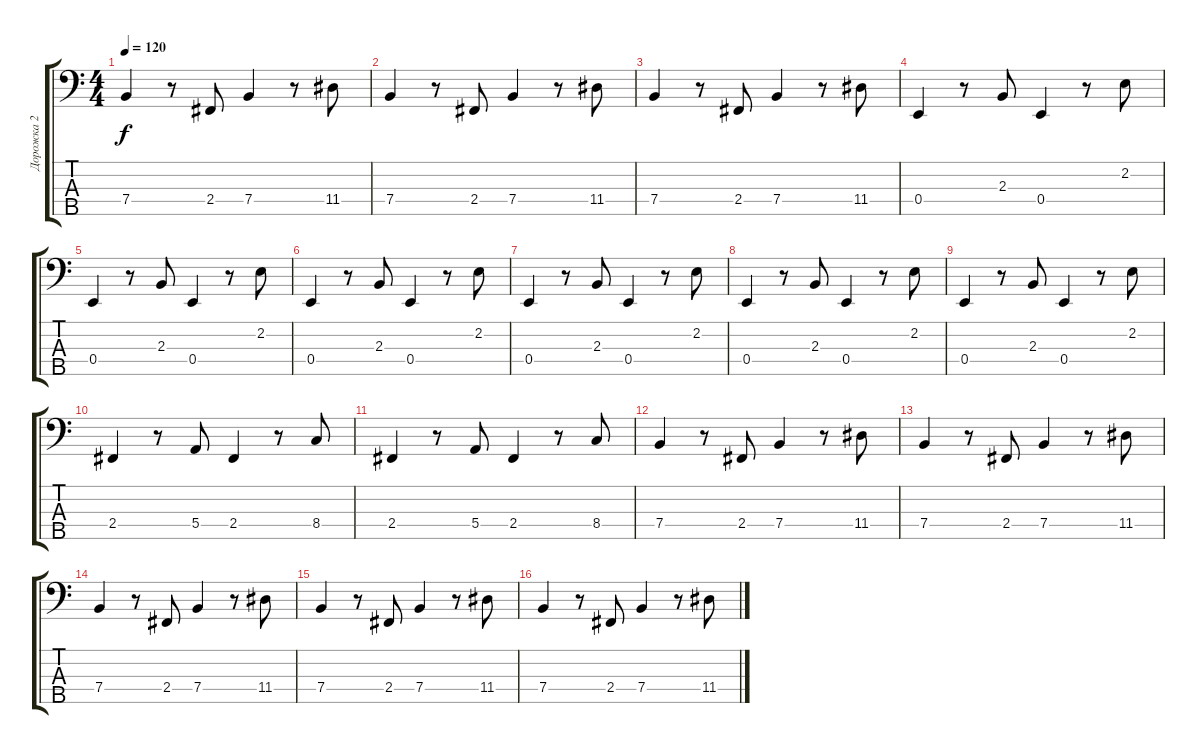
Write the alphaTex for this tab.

\track ("Дорожка 2" "Дорожка 2") {instrument electricbassfinger}
\staff {score tabs}
\tuning (G2 D2 A1 E1 B0) {hide}
\ts (4 4)
\tempo 120
\clef f4
\ks c
7.4.4{dy f} r.8 2.4.8 7.4.4 r.8 11.4.8 |
7.4.4 r.8 2.4.8 7.4.4 r.8 11.4.8 |
7.4.4 r.8 2.4.8 7.4.4 r.8 11.4.8 |
0.4.4 r.8 2.3.8 0.4.4 r.8 2.2.8 |
0.4.4 r.8 2.3.8 0.4.4 r.8 2.2.8 |
0.4.4 r.8 2.3.8 0.4.4 r.8 2.2.8 |
0.4.4 r.8 2.3.8 0.4.4 r.8 2.2.8 |
0.4.4 r.8 2.3.8 0.4.4 r.8 2.2.8 |
0.4.4 r.8 2.3.8 0.4.4 r.8 2.2.8 |
2.4.4 r.8 5.4.8 2.4.4 r.8 8.4.8 |
2.4.4 r.8 5.4.8 2.4.4 r.8 8.4.8 |
7.4.4 r.8 2.4.8 7.4.4 r.8 11.4.8 |
7.4.4 r.8 2.4.8 7.4.4 r.8 11.4.8 |
7.4.4 r.8 2.4.8 7.4.4 r.8 11.4.8 |
7.4.4 r.8 2.4.8 7.4.4 r.8 11.4.8 |
7.4.4 r.8 2.4.8 7.4.4 r.8 11.4.8
